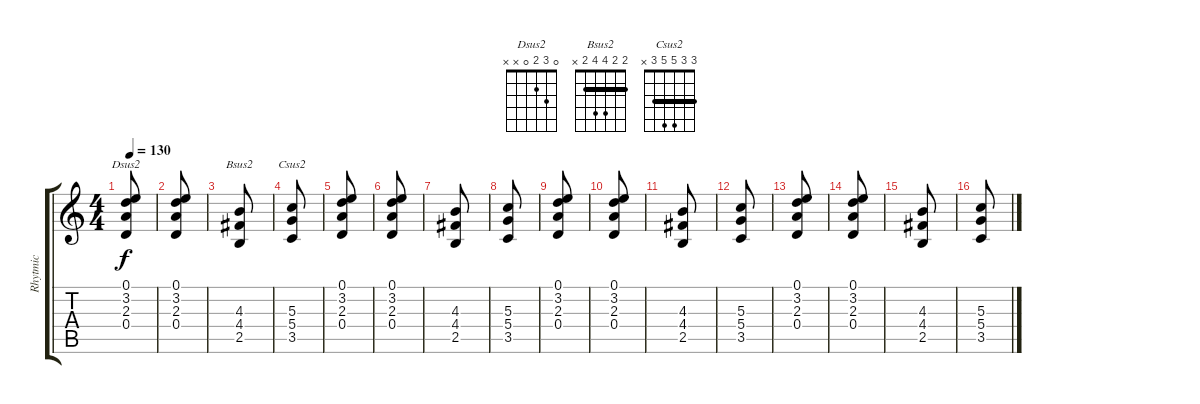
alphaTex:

\track ("Rhytmic" "Rhytmic") {instrument acousticguitarsteel}
\staff {score tabs}
\tuning (E4 B3 G3 D3 A2 E2) {hide}
\chord ("Dsus2" 0 3 2 0 x x)
\chord ("Bsus2" 2 2 4 4 2 x) {barre 2}
\chord ("Csus2" 3 3 5 5 3 x) {barre 3}
\ts (4 4)
\tempo 130
\clef g2
\ks c
(0.1 3.2 2.3 0.4).8{ch "Dsus2" dy f} |
(0.1 3.2 2.3 0.4).8 |
(4.3 4.4 2.5).8{ch "Bsus2"} |
(5.3 5.4 3.5).8{ch "Csus2"} |
(0.1 3.2 2.3 0.4).8 |
(0.1 3.2 2.3 0.4).8 |
(4.3 4.4 2.5).8 |
(5.3 5.4 3.5).8 |
(0.1 3.2 2.3 0.4).8 |
(0.1 3.2 2.3 0.4).8 |
(4.3 4.4 2.5).8 |
(5.3 5.4 3.5).8 |
(0.1 3.2 2.3 0.4).8 |
(0.1 3.2 2.3 0.4).8 |
(4.3 4.4 2.5).8 |
(5.3 5.4 3.5).8
